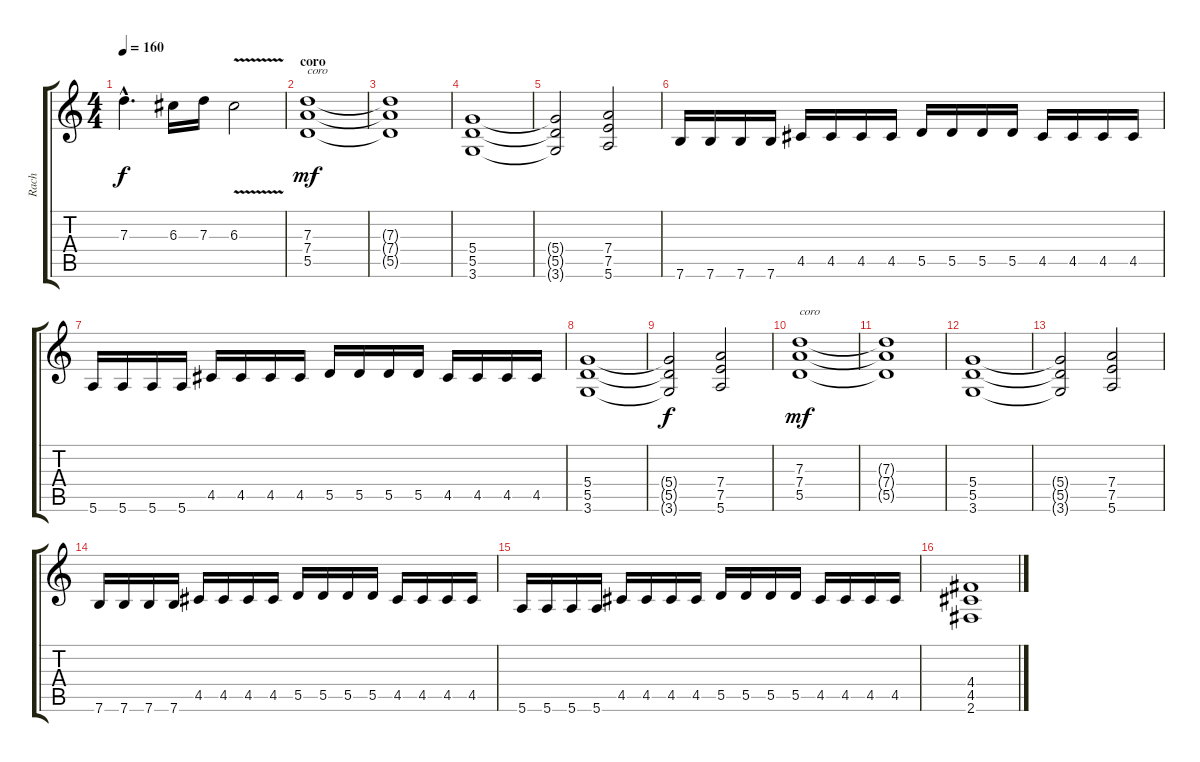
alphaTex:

\track ("Rach" "Rach") {instrument distortionguitar}
\staff {score tabs}
\tuning (E4 B3 G3 D3 A2 E2) {hide}
\ts (4 4)
\tempo 160
\clef g2
\ks c
7.3{hac}.4{d dy f} 6.3.16 7.3.16 6.3{v}.2 |
\section ("" "coro")
(7.3 7.4 5.5).1{txt "coro" dy mf} |
(7.3{t} 7.4{t} 5.5{t}).1 |
(5.4 5.5 3.6).1 |
(5.4{t} 5.5{t} 3.6{t}).2 (7.4 7.5 5.6).2 |
7.6.16 7.6.16 7.6.16 7.6.16 4.5.16 4.5.16 4.5.16 4.5.16 5.5.16 5.5.16 5.5.16 5.5.16 4.5.16 4.5.16 4.5.16 4.5.16 |
5.6.16 5.6.16 5.6.16 5.6.16 4.5.16 4.5.16 4.5.16 4.5.16 5.5.16 5.5.16 5.5.16 5.5.16 4.5.16 4.5.16 4.5.16 4.5.16 |
(5.4 5.5 3.6).1 |
(5.4{t} 5.5{t} 3.6{t}).2{dy f} (7.4 7.5 5.6).2 |
(7.3 7.4 5.5).1{txt "coro" dy mf} |
(7.3{t} 7.4{t} 5.5{t}).1 |
(5.4 5.5 3.6).1 |
(5.4{t} 5.5{t} 3.6{t}).2 (7.4 7.5 5.6).2 |
7.6.16 7.6.16 7.6.16 7.6.16 4.5.16 4.5.16 4.5.16 4.5.16 5.5.16 5.5.16 5.5.16 5.5.16 4.5.16 4.5.16 4.5.16 4.5.16 |
5.6.16 5.6.16 5.6.16 5.6.16 4.5.16 4.5.16 4.5.16 4.5.16 5.5.16 5.5.16 5.5.16 5.5.16 4.5.16 4.5.16 4.5.16 4.5.16 |
(4.4 4.5 2.6).1
